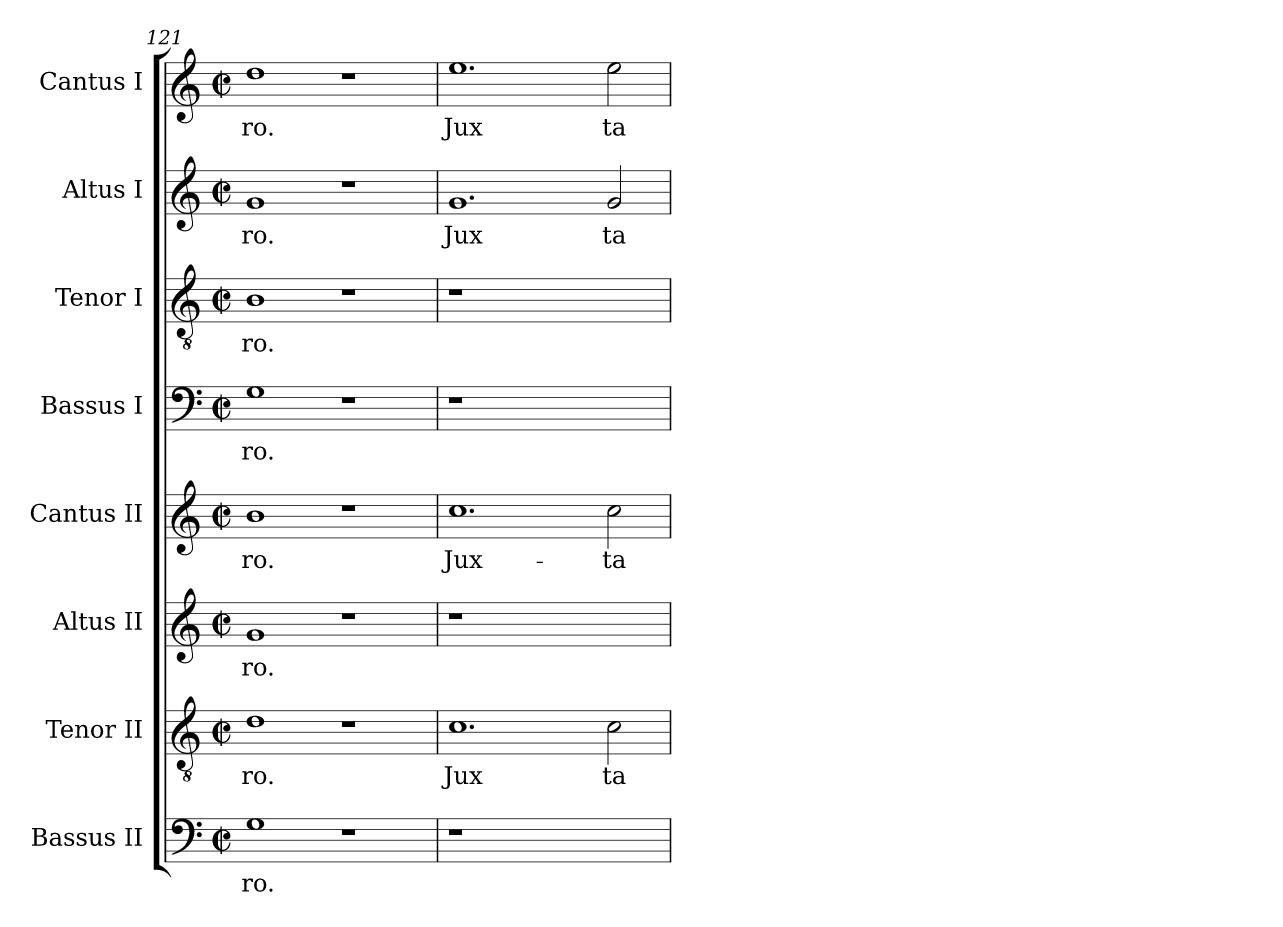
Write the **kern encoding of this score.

**kern	**text	**kern	**text	**kern	**text	**kern	**text	**kern	**text	**kern	**text	**kern	**text	**kern	**text
*part8	*part8	*part7	*part7	*part6	*part6	*part5	*part5	*part4	*part4	*part3	*part3	*part2	*part2	*part1	*part1
*staff8	*staff8	*staff7	*staff7	*staff6	*staff6	*staff5	*staff5	*staff4	*staff4	*staff3	*staff3	*staff2	*staff2	*staff1	*staff1
*I"Bassus II	*	*I"Tenor II	*	*I"Altus II	*	*I"Cantus II	*	*I"Bassus I	*	*I"Tenor I	*	*I"Altus I	*	*I"Cantus I	*
*clefF4	*	*clefGv2	*	*clefG2	*	*clefG2	*	*clefF4	*	*clefGv2	*	*clefG2	*	*clefG2	*
*k[]	*	*	*	*	*	*	*	*	*	*	*	*	*	*	*
*C:	*	*	*	*	*	*	*	*	*	*	*	*	*	*	*
*M2/2	*	*M2/2	*	*M2/2	*	*M2/2	*	*M2/2	*	*M2/2	*	*M2/2	*	*M2/2	*
*met(c|)	*	*met(c|)	*	*met(c|)	*	*met(c|)	*	*met(c|)	*	*met(c|)	*	*met(c|)	*	*met(c|)	*
=121	=121	=121	=121	=121	=121	=121	=121	=121	=121	=121	=121	=121	=121	=121	=121
!	!LO:LY:b:cj	!	!LO:LY:b:cj	!	!LO:LY:b:cj	!	!LO:LY:b:cj	!	!LO:LY:b:cj	!	!LO:LY:b:cj	!	!LO:LY:b:cj	!	!LO:LY:b:cj
1G	-ro.	1d	ro.	1g	-ro.	1b	-ro.	1G	-ro.	1B	-ro.	1g	ro.	1dd	ro.
1r	.	1r	.	1r	.	1r	.	1r	.	1r	.	1r	.	1r	.
=122	=122	=122	=122	=122	=122	=122	=122	=122	=122	=122	=122	=122	=122	=122	=122
!	!	!	!LO:LY:b:cj	!	!	!	!LO:LY:b:cj	!	!	!	!	!	!LO:LY:b:cj	!	!LO:LY:b:cj
1r	.	1.c	Jux	1r	.	1.cc	Jux-	1r	.	1r	.	1.g	Jux	1.ee	Jux
1ryy	.	.	.	1ryy	.	.	.	1ryy	.	1ryy	.	.	.	.	.
!	!	!	!LO:LY:b:cj	!	!	!	!LO:LY:b:cj	!	!	!	!	!	!LO:LY:b:cj	!	!LO:LY:b:cj
.	.	2c\	ta	.	.	2cc\	-ta	.	.	.	.	2g/	ta	2ee\	ta
=	=	=	=	=	=	=	=	=	=	=	=	=	=	=	=
*-	*-	*-	*-	*-	*-	*-	*-	*-	*-	*-	*-	*-	*-	*-	*-
